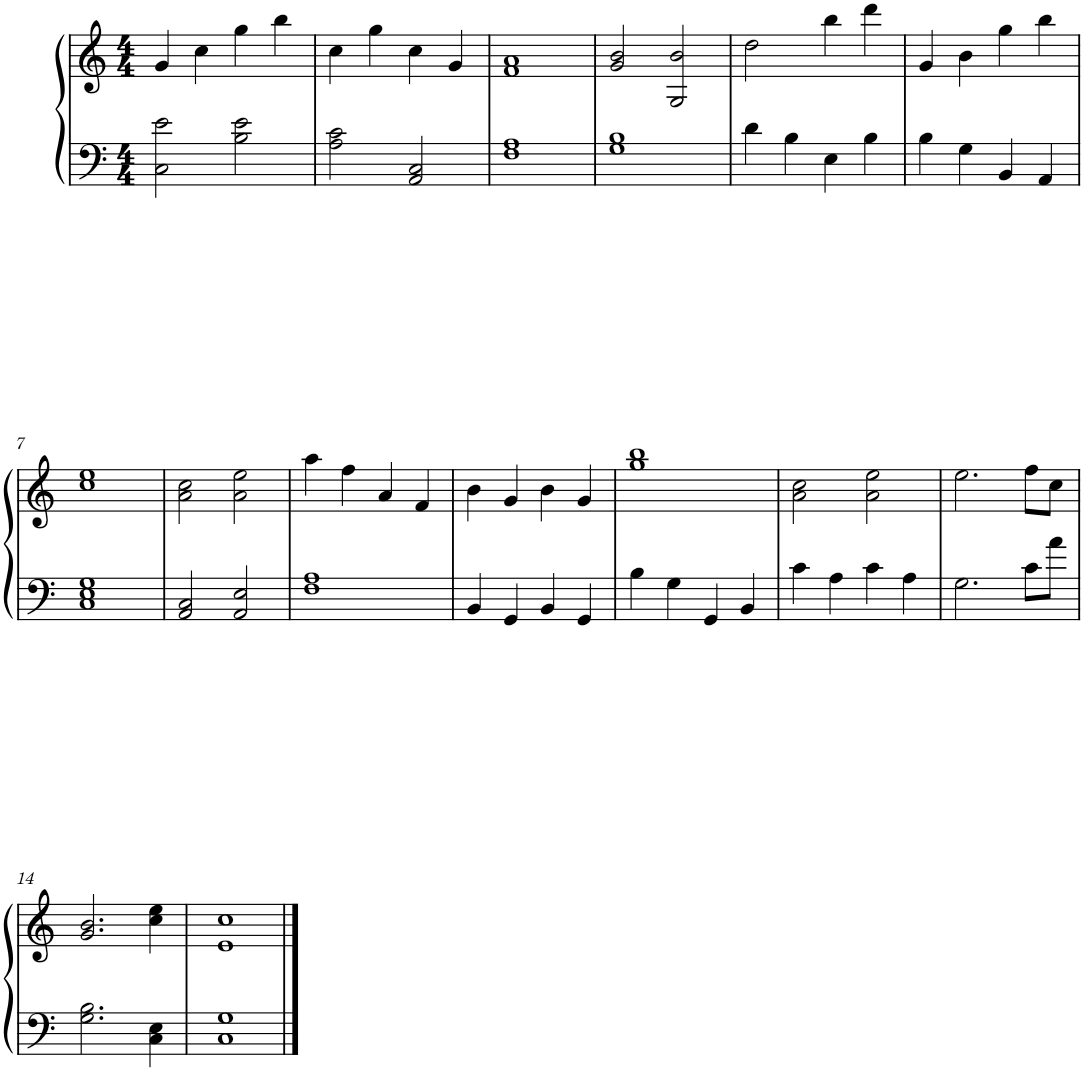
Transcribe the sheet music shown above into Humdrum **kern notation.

**kern	**kern
*part1	*part1
*staff2	*staff1
*I"Piano	*
*I'Pno.	*
*clefF4	*clefG2
*k[]	*k[]
*M4/4	*M4/4
=1	=1
2C\ 2e\	4g/
.	4cc\
2B\ 2e\	4gg\
.	4bb\
=2	=2
2A\ 2c\	4cc\
.	4gg\
2AA/ 2C/	4cc\
.	4g/
=3	=3
1F 1A	1f 1a
=4	=4
1G 1B	2g/ 2b/
.	2G/ 2b/
=5	=5
4d\	2dd\
4B\	.
4E\	4bb\
4B\	4ddd\
=6	=6
4B\	4g/
4G\	4b\
4BB/	4gg\
4AA/	4bb\
!!LO:LB:g=z
=7	=7
1C 1E 1G	1cc 1ee
=8	=8
2AA/ 2C/	2a\ 2cc\
2AA/ 2E/	2a\ 2ee\
=9	=9
1F 1A	4aa\
.	4ff\
.	4a/
.	4f/
=10	=10
4BB/	4b\
4GG/	4g/
4BB/	4b\
4GG/	4g/
=11	=11
4B\	1gg 1bb
4G\	.
4GG/	.
4BB/	.
=12	=12
4c\	2a\ 2cc\
4A\	.
4c\	2a\ 2ee\
4A\	.
=13	=13
2.G\	2.ee\
8c\L	8ff\L
8a\J	8cc\J
!!LO:LB:g=z
=14	=14
2.G\ 2.B\	2.g/ 2.b/
4C\ 4E\	4cc\ 4ee\
=15	=15
1C 1G	1e 1cc
==	==
*-	*-
